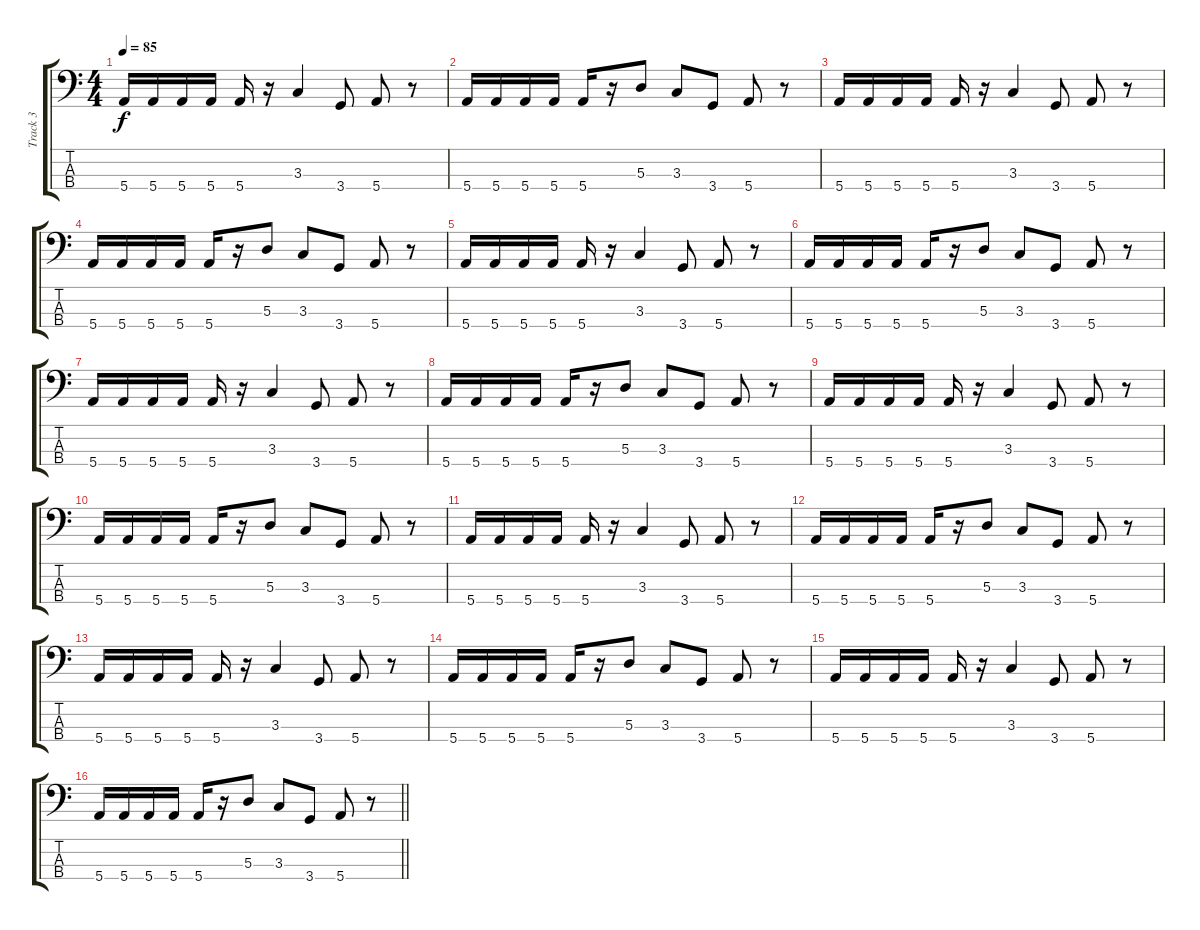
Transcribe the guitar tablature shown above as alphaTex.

\track ("Track 3" "Track 3") {instrument electricbassfinger}
\staff {score tabs}
\tuning (G2 D2 A1 E1) {hide}
\ts (4 4)
\tempo 85
\clef f4
\ks c
5.4.16{dy f} 5.4.16 5.4.16 5.4.16 5.4.16 r.16 3.3.4 3.4.8 5.4.8 r.8 |
5.4.16 5.4.16 5.4.16 5.4.16 5.4.16 r.16 5.3.8 3.3.8 3.4.8 5.4.8 r.8 |
5.4.16 5.4.16 5.4.16 5.4.16 5.4.16 r.16 3.3.4 3.4.8 5.4.8 r.8 |
5.4.16 5.4.16 5.4.16 5.4.16 5.4.16 r.16 5.3.8 3.3.8 3.4.8 5.4.8 r.8 |
5.4.16 5.4.16 5.4.16 5.4.16 5.4.16 r.16 3.3.4 3.4.8 5.4.8 r.8 |
5.4.16 5.4.16 5.4.16 5.4.16 5.4.16 r.16 5.3.8 3.3.8 3.4.8 5.4.8 r.8 |
5.4.16 5.4.16 5.4.16 5.4.16 5.4.16 r.16 3.3.4 3.4.8 5.4.8 r.8 |
5.4.16 5.4.16 5.4.16 5.4.16 5.4.16 r.16 5.3.8 3.3.8 3.4.8 5.4.8 r.8 |
5.4.16 5.4.16 5.4.16 5.4.16 5.4.16 r.16 3.3.4 3.4.8 5.4.8 r.8 |
5.4.16 5.4.16 5.4.16 5.4.16 5.4.16 r.16 5.3.8 3.3.8 3.4.8 5.4.8 r.8 |
5.4.16 5.4.16 5.4.16 5.4.16 5.4.16 r.16 3.3.4 3.4.8 5.4.8 r.8 |
5.4.16 5.4.16 5.4.16 5.4.16 5.4.16 r.16 5.3.8 3.3.8 3.4.8 5.4.8 r.8 |
5.4.16 5.4.16 5.4.16 5.4.16 5.4.16 r.16 3.3.4 3.4.8 5.4.8 r.8 |
5.4.16 5.4.16 5.4.16 5.4.16 5.4.16 r.16 5.3.8 3.3.8 3.4.8 5.4.8 r.8 |
5.4.16 5.4.16 5.4.16 5.4.16 5.4.16 r.16 3.3.4 3.4.8 5.4.8 r.8 |
\barLineRight lightlight
5.4.16 5.4.16 5.4.16 5.4.16 5.4.16 r.16 5.3.8 3.3.8 3.4.8 5.4.8 r.8
